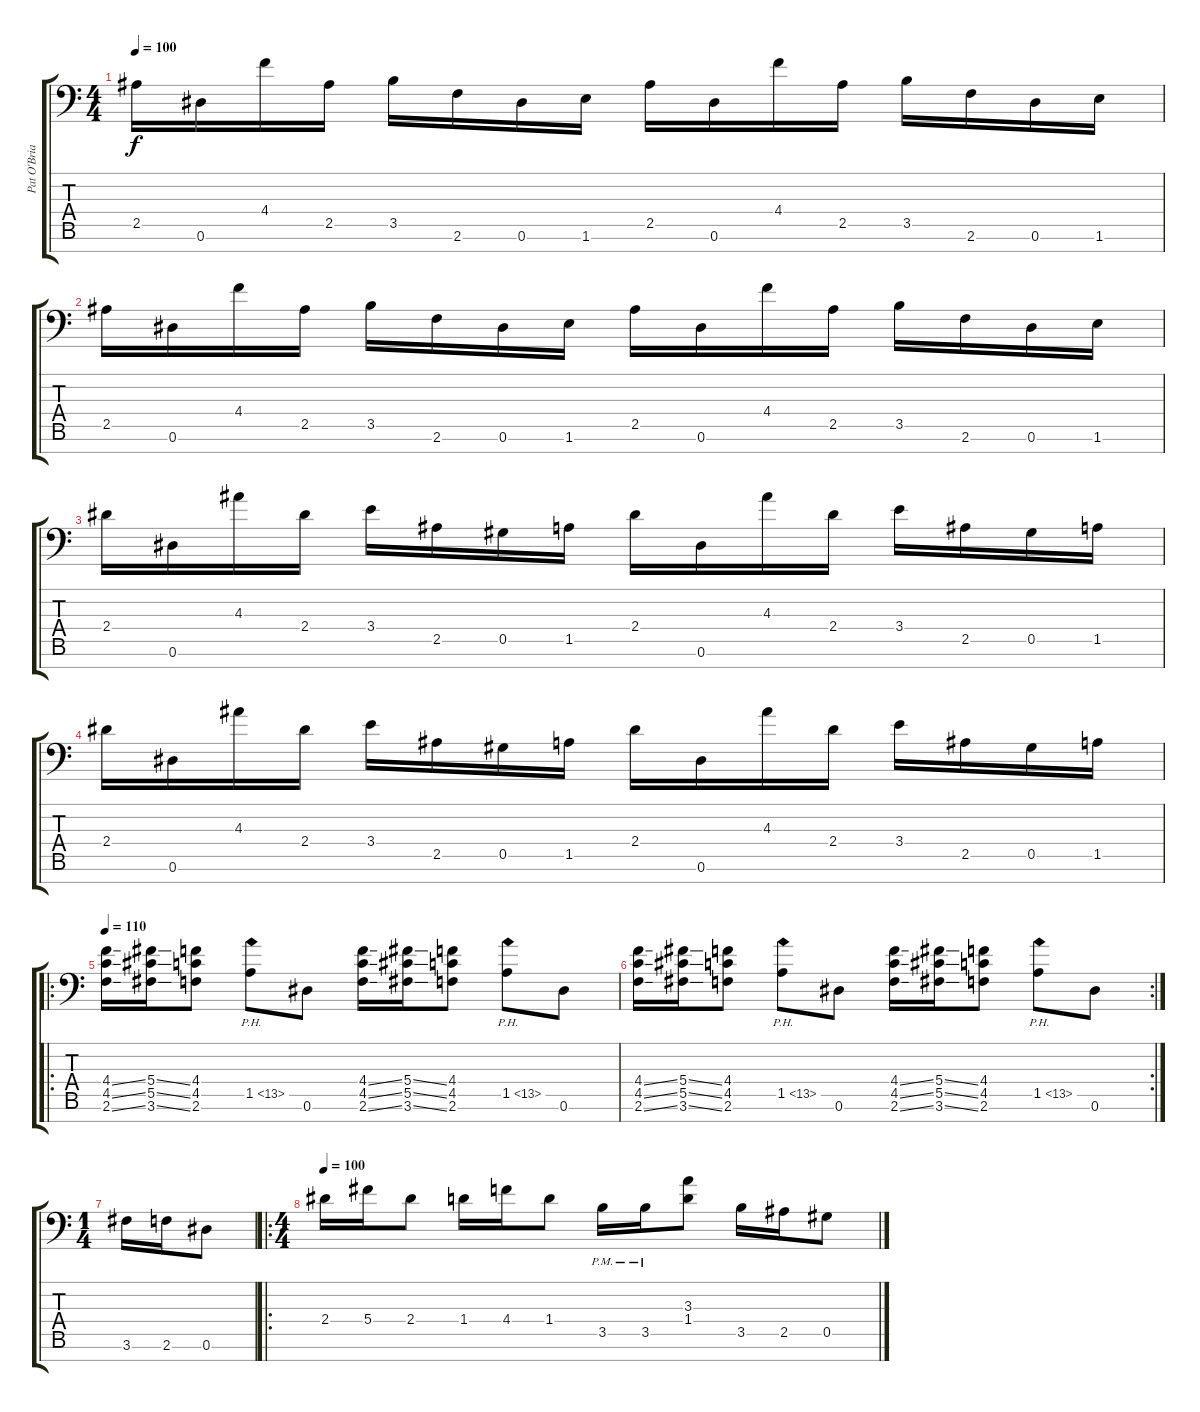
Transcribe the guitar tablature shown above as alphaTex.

\track ("Pat O'Brian" "Pat O'Bria") {instrument distortionguitar}
\staff {score tabs}
\tuning (Eb4 Bb3 Gb3 Db3 Ab2 Eb2 Bb1) {hide}
\ts (4 4)
\tempo 100
\clef f4
\ks c
2.5.16{dy f} 0.6.16 4.4.16 2.5.16 3.5.16 2.6.16 0.6.16 1.6.16 2.5.16 0.6.16 4.4.16 2.5.16 3.5.16 2.6.16 0.6.16 1.6.16 |
2.5.16 0.6.16 4.4.16 2.5.16 3.5.16 2.6.16 0.6.16 1.6.16 2.5.16 0.6.16 4.4.16 2.5.16 3.5.16 2.6.16 0.6.16 1.6.16 |
2.4.16 0.6.16 4.3.16 2.4.16 3.4.16 2.5.16 0.5.16 1.5.16 2.4.16 0.6.16 4.3.16 2.4.16 3.4.16 2.5.16 0.5.16 1.5.16 |
2.4.16 0.6.16 4.3.16 2.4.16 3.4.16 2.5.16 0.5.16 1.5.16 2.4.16 0.6.16 4.3.16 2.4.16 3.4.16 2.5.16 0.5.16 1.5.16 |
\ro
\tempo 110
(4.4{ss} 4.5{ss} 2.6{ss}).16 (5.4{ss} 5.5{ss} 3.6{ss}).16 (4.4 4.5 2.6).8 1.5{ph 12}.8 0.6.8 (4.4{ss} 4.5{ss} 2.6{ss}).16 (5.4{ss} 5.5{ss} 3.6{ss}).16 (4.4 4.5 2.6).8 1.5{ph 12}.8 0.6.8 |
\rc 2
(4.4{ss} 4.5{ss} 2.6{ss}).16 (5.4{ss} 5.5{ss} 3.6{ss}).16 (4.4 4.5 2.6).8 1.5{ph 12}.8 0.6.8 (4.4{ss} 4.5{ss} 2.6{ss}).16 (5.4{ss} 5.5{ss} 3.6{ss}).16 (4.4 4.5 2.6).8 1.5{ph 12}.8 0.6.8 |
\ts (1 4)
3.6.16 2.6.16 0.6.8 |
\ro
\ts (4 4)
\tempo 100
2.4.16 5.4.16 2.4.8 1.4.16 4.4.16 1.4.8 3.5{pm}.16 3.5{pm}.16 (3.3 1.4).8 3.5.16 2.5.16 0.5.8
